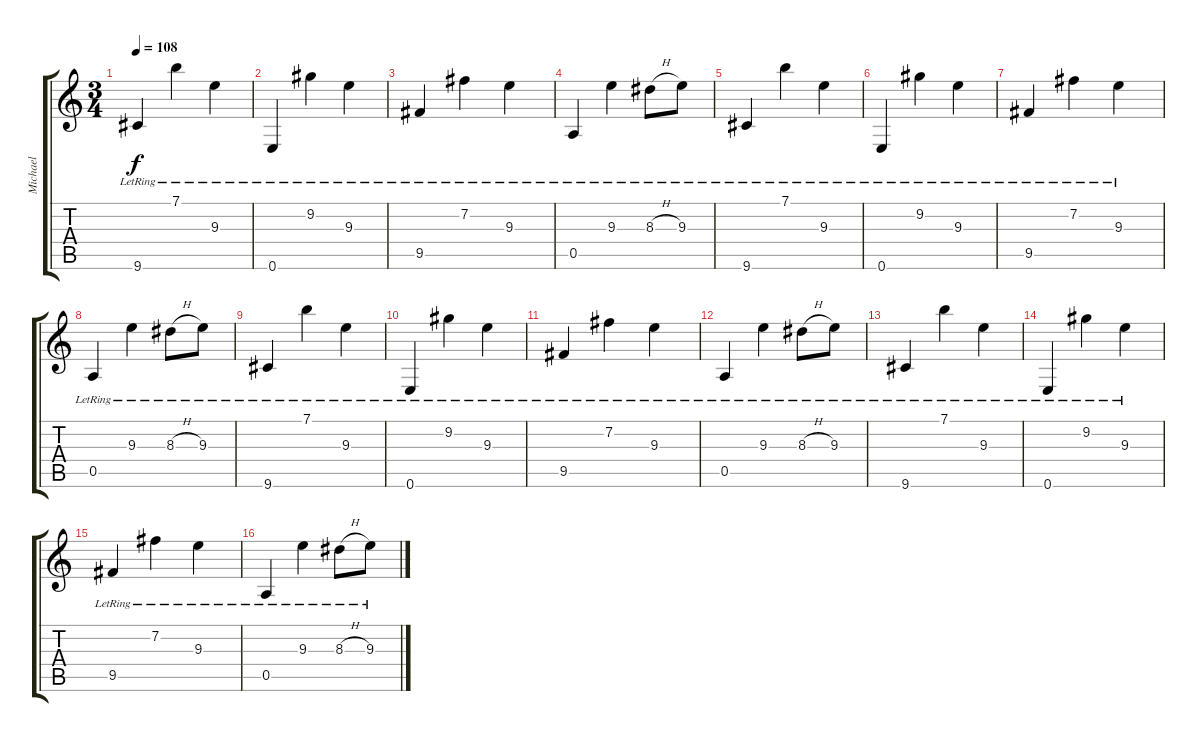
\track ("Michael" "Michael") {instrument acousticguitarsteel}
\staff {score tabs}
\tuning (E4 B3 G3 D3 A2 E2) {hide}
\ts (3 4)
\tempo 108
\clef g2
\ks c
9.6{lr}.4{dy f} 7.1{lr}.4 9.3{lr}.4 |
0.6{lr}.4 9.2{lr}.4 9.3{lr}.4 |
9.5{lr}.4 7.2{lr}.4 9.3{lr}.4 |
0.5{lr}.4 9.3{lr}.4 8.3{h lr}.8 9.3{lr}.8 |
9.6{lr}.4 7.1{lr}.4 9.3{lr}.4 |
0.6{lr}.4 9.2{lr}.4 9.3{lr}.4 |
9.5{lr}.4 7.2{lr}.4 9.3{lr}.4 |
0.5{lr}.4 9.3{lr}.4 8.3{h lr}.8 9.3{lr}.8 |
9.6{lr}.4 7.1{lr}.4 9.3{lr}.4 |
0.6{lr}.4 9.2{lr}.4 9.3{lr}.4 |
9.5{lr}.4 7.2{lr}.4 9.3{lr}.4 |
0.5{lr}.4 9.3{lr}.4 8.3{h lr}.8 9.3{lr}.8 |
9.6{lr}.4 7.1{lr}.4 9.3{lr}.4 |
0.6{lr}.4 9.2{lr}.4 9.3{lr}.4 |
9.5{lr}.4 7.2{lr}.4 9.3{lr}.4 |
0.5{lr}.4 9.3{lr}.4 8.3{h lr}.8 9.3{lr}.8
